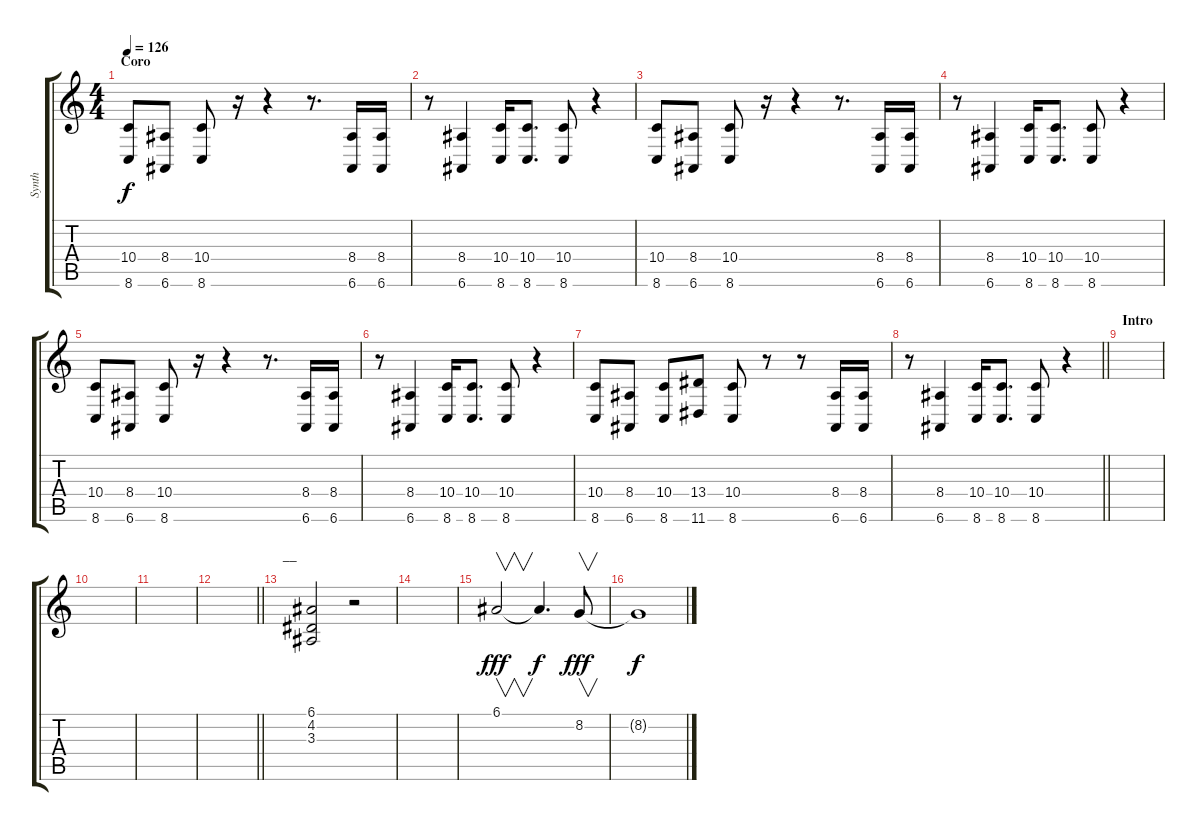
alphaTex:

\track ("Synth" "Synth") {instrument stringensemble1}
\staff {score tabs}
\tuning (E4 B3 G3 D3 A2 E2) {hide}
\ts (4 4)
\section ("" "Coro")
\tempo 126
\clef g2
\ks c
(10.4 8.6).8{dy f instrument lead2sawtooth} (8.4 6.6).8 (10.4 8.6).8 r.16 r.4 r.8{d} (8.4 6.6).16 (8.4 6.6).16 |
r.8 (8.4 6.6).4 (10.4 8.6).16 (10.4 8.6).8{d} (10.4 8.6).8 r.4 |
(10.4 8.6).8 (8.4 6.6).8 (10.4 8.6).8 r.16 r.4 r.8{d} (8.4 6.6).16 (8.4 6.6).16 |
r.8 (8.4 6.6).4 (10.4 8.6).16 (10.4 8.6).8{d} (10.4 8.6).8 r.4 |
(10.4 8.6).8 (8.4 6.6).8 (10.4 8.6).8 r.16 r.4 r.8{d} (8.4 6.6).16 (8.4 6.6).16 |
r.8 (8.4 6.6).4 (10.4 8.6).16 (10.4 8.6).8{d} (10.4 8.6).8 r.4 |
(10.4 8.6).8 (8.4 6.6).8 (10.4 8.6).8 (13.4 11.6).8 (10.4 8.6).8 r.8 r.8 (8.4 6.6).16 (8.4 6.6).16 |
\barLineRight lightlight
r.8 (8.4 6.6).4 (10.4 8.6).16 (10.4 8.6).8{d} (10.4 8.6).8 r.4 |
\section ("" "Intro")
|
|
|
\barLineRight lightlight
|
\section ("" "__")
(6.1 4.2 3.3).2 r.2 |
|
6.1.2{v dy fff} 6.1{t}.4{d dy f} 8.2.8{v dy fff} |
8.2{t}.1{dy f}
